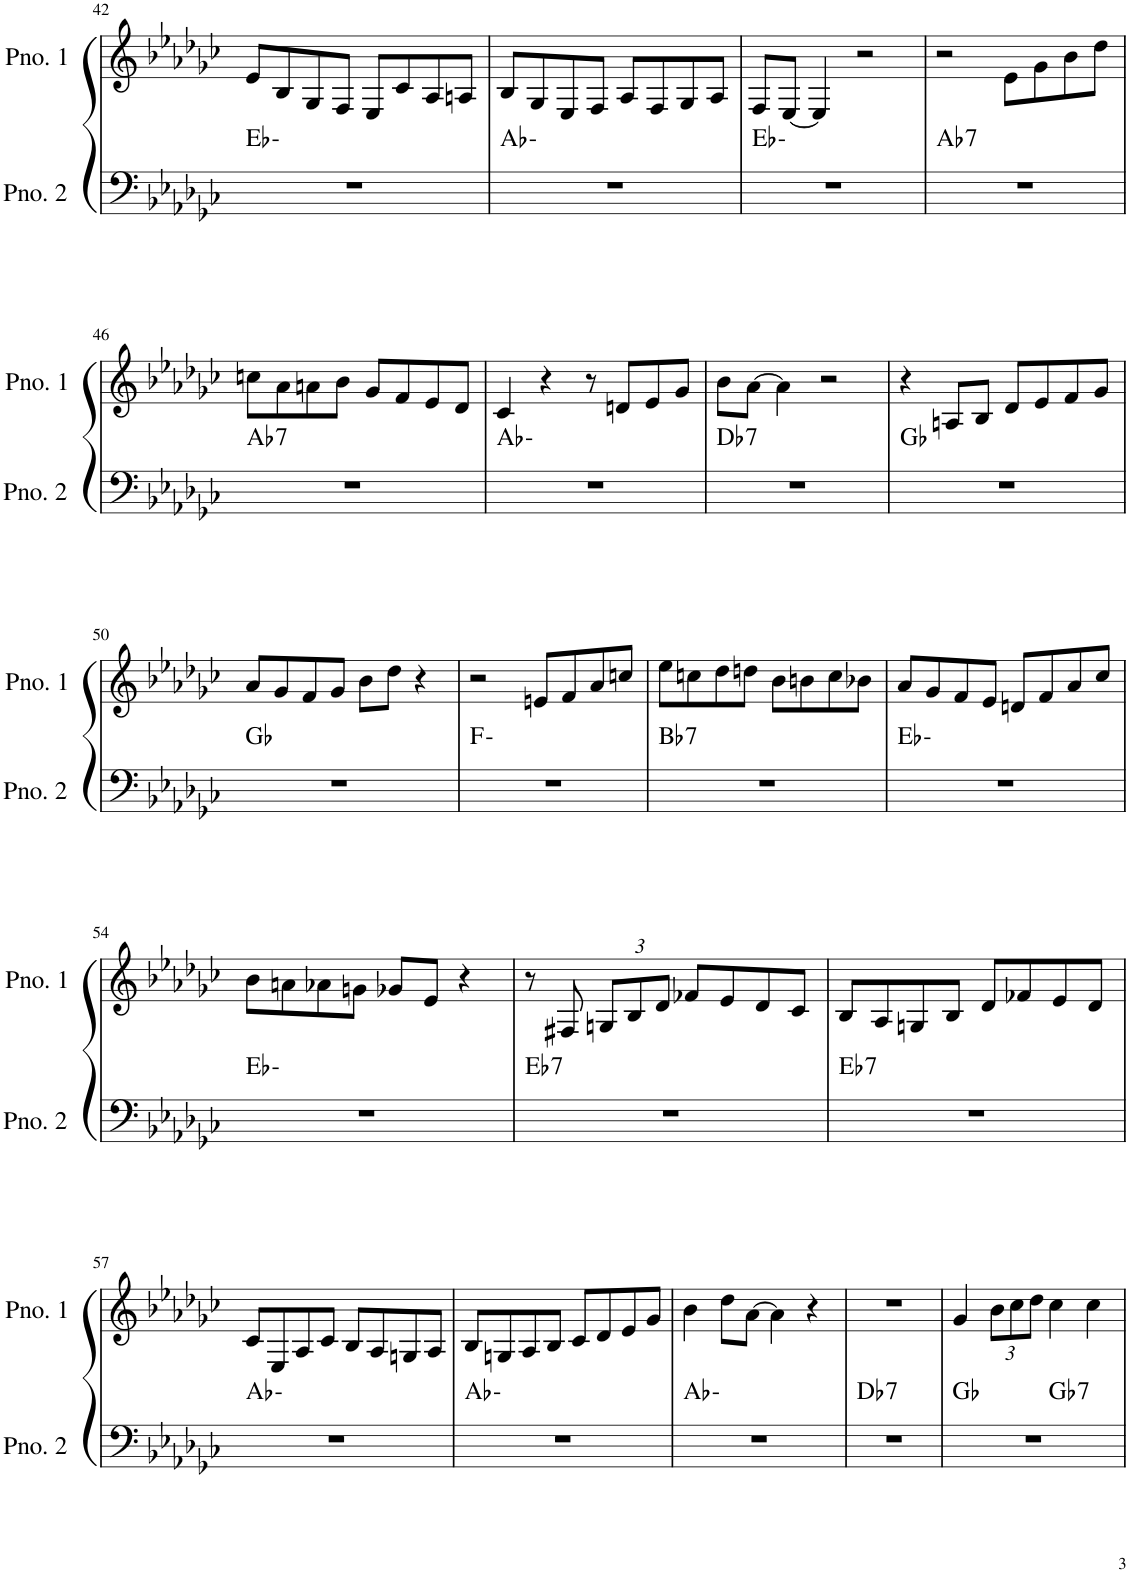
**kern	**harte	**kern
*part2	*part2	*part1
*staff2	*	*staff1
*I"ピアノ 2	*	*I"ピアノ 1
!!LO:PB:g=z
*clefF4	*	*clefG2
*k[b-e-a-d-g-c-]	*	*k[b-e-a-d-g-c-]
*M4/4	*	*M4/4
=42	=42	=42
1r	Eb:min	8e-/L
.	.	8B-/
.	.	8G-/
.	.	8F/J
.	.	8E-/L
.	.	8c-/
.	.	8A-/
.	.	8An/J
=43	=43	=43
1r	Ab:min	8B-/L
.	.	8G-/
.	.	8E-/
.	.	8F/J
.	.	8A-/L
.	.	8F/
.	.	8G-/
.	.	8A-/J
=44	=44	=44
1r	Eb:min	8F/L
.	.	[8E-/J
.	.	4E-/]
.	.	2r
=45	=45	=45
!	!LO:H:kt=7	!
1r	Ab:7	2r
.	.	8e-\L
.	.	8g-\
.	.	8b-\
.	.	8dd-\J
!!LO:LB:g=z
=46	=46	=46
!	!LO:H:kt=7	!
1r	Ab:7	8ccn\L
.	.	8a-\
.	.	8an\
.	.	8b-\J
.	.	8g-/L
.	.	8f/
.	.	8e-/
.	.	8d-/J
=47	=47	=47
1r	Ab:min	4c-/
.	.	4r
.	.	8r
.	.	8dn/L
.	.	8e-/
.	.	8g-/J
=48	=48	=48
!	!LO:H:kt=7	!
1r	Db:7	8b-\L
.	.	[8a-\J
.	.	4a-\]
.	.	2r
=49	=49	=49
1r	Gb:maj	4r
.	.	8An/L
.	.	8B-/J
.	.	8d-/L
.	.	8e-/
.	.	8f/
.	.	8g-/J
!!LO:LB:g=z
=50	=50	=50
1r	Gb:maj	8a-/L
.	.	8g-/
.	.	8f/
.	.	8g-/J
.	.	8b-\L
.	.	8dd-\J
.	.	4r
=51	=51	=51
1r	F:min	2r
.	.	8en/L
.	.	8f/
.	.	8a-/
.	.	8ccn/J
=52	=52	=52
!	!LO:H:kt=7	!
1r	Bb:7	8ee-\L
.	.	8ccn\
.	.	8dd-\
.	.	8ddn\J
.	.	8b-\L
.	.	8bn\
.	.	8cc\
.	.	8b-X\J
=53	=53	=53
1r	Eb:min	8a-/L
.	.	8g-/
.	.	8f/
.	.	8e-/J
.	.	8dn/L
.	.	8f/
.	.	8a-/
.	.	8cc-/J
!!LO:LB:g=z
=54	=54	=54
1r	Eb:min	8b-\L
.	.	8an\
.	.	8a-X\
.	.	8gn\J
.	.	8g-X/L
.	.	8e-/J
.	.	4r
=55	=55	=55
!	!LO:H:kt=7	!
1r	Eb:7	8r
.	.	8F#X/
*	*	*Xbrackettup
.	.	12Gn/L
.	.	12B-/
.	.	12d-/J
.	.	8f-X/L
.	.	8e-/
.	.	8d-/
.	.	8c-/J
=56	=56	=56
!	!LO:H:kt=7	!
1r	Eb:7	8B-/L
.	.	8A-/
.	.	8Gn/
.	.	8B-/J
.	.	8d-/L
.	.	8f-X/
.	.	8e-/
.	.	8d-/J
!!LO:LB:g=z
=57	=57	=57
1r	Ab:min	8c-/L
.	.	8E-/
.	.	8A-/
.	.	8c-/J
.	.	8B-/L
.	.	8A-/
.	.	8Gn/
.	.	8A-/J
=58	=58	=58
1r	Ab:min	8B-/L
.	.	8Gn/
.	.	8A-/
.	.	8B-/J
.	.	8c-/L
.	.	8d-/
.	.	8e-/
.	.	8g-/J
=59	=59	=59
1r	Ab:min	4b-\
.	.	8dd-\L
.	.	[8a-\J
.	.	4a-\]
.	.	4r
=60	=60	=60
!	!LO:H:kt=7	!
1r	Db:7	1r
=61	=61	=61
*^	*	*
1r	2ryy	Gb:maj	4g-/
.	.	.	12b-\L
.	.	.	12cc-\
.	.	.	12dd-\J
!	!	!LO:H:kt=7	!
.	2ryy	Gb:7	4cc-\
.	.	.	4cc-\
*v	*v	*	*
=	=	=
*-	*-	*-
